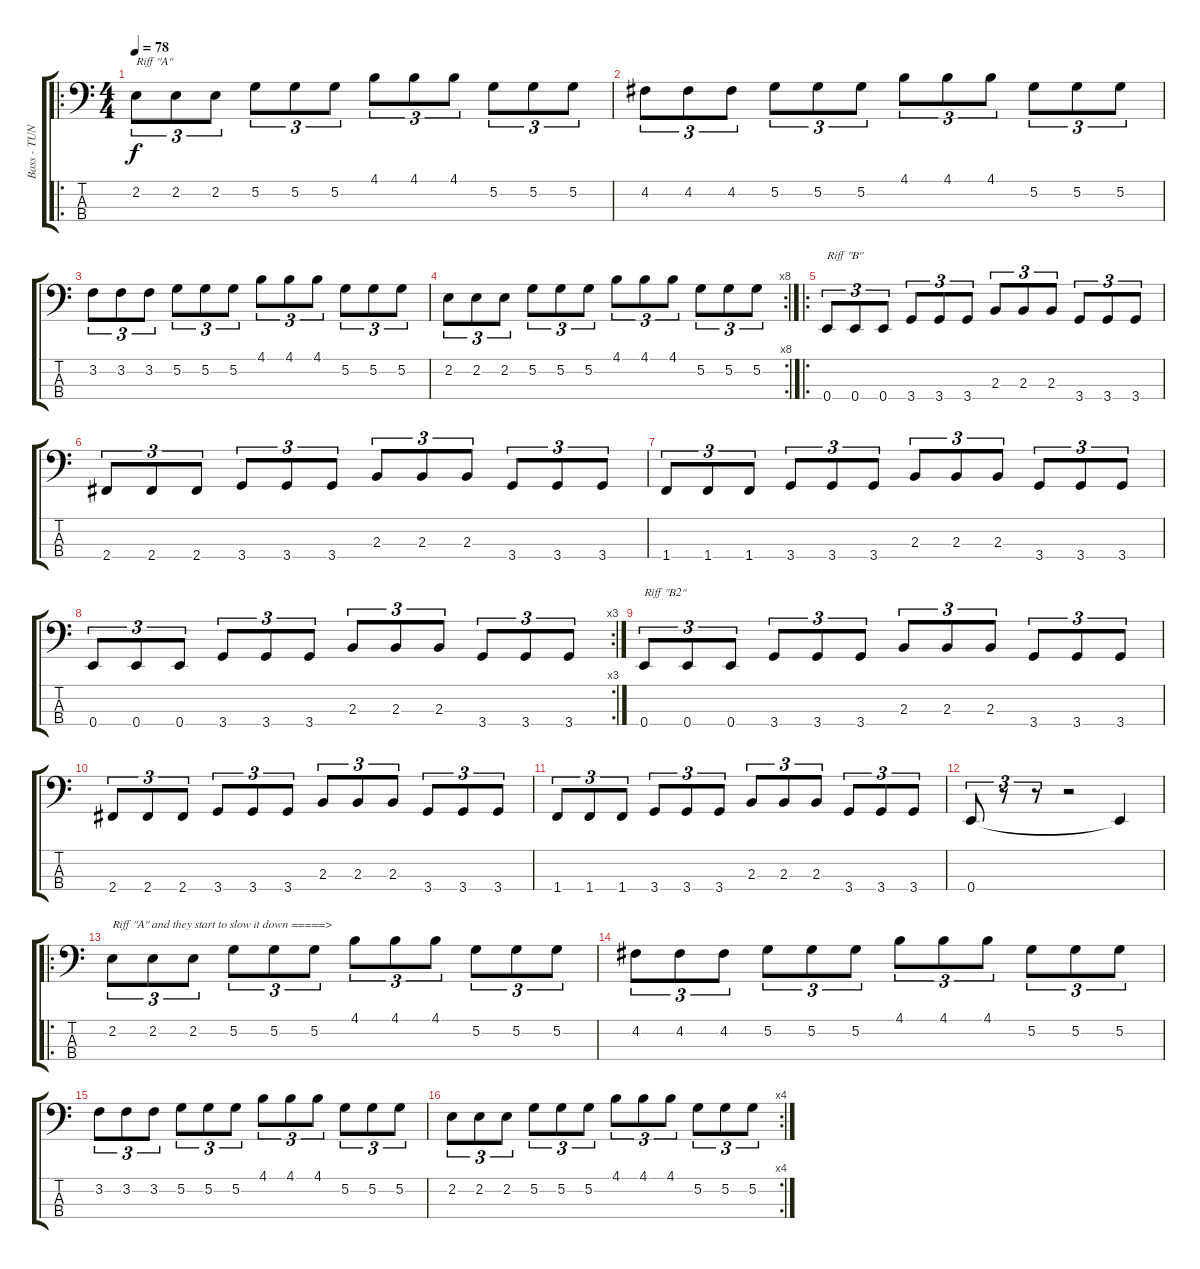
\track ("Bass - TUNING C#" "Bass - TUN") {instrument electricbassfinger}
\staff {score tabs}
\tuning (G2 D2 A1 E1) {hide}
\ro
\ts (4 4)
\tempo 78
\clef f4
\ks c
2.2.8{tu (3 2) txt "Riff \"A\"" dy f} 2.2.8{tu (3 2)} 2.2.8{tu (3 2)} 5.2.8{tu (3 2)} 5.2.8{tu (3 2)} 5.2.8{tu (3 2)} 4.1.8{tu (3 2)} 4.1.8{tu (3 2)} 4.1.8{tu (3 2)} 5.2.8{tu (3 2)} 5.2.8{tu (3 2)} 5.2.8{tu (3 2)} |
4.2.8{tu (3 2)} 4.2.8{tu (3 2)} 4.2.8{tu (3 2)} 5.2.8{tu (3 2)} 5.2.8{tu (3 2)} 5.2.8{tu (3 2)} 4.1.8{tu (3 2)} 4.1.8{tu (3 2)} 4.1.8{tu (3 2)} 5.2.8{tu (3 2)} 5.2.8{tu (3 2)} 5.2.8{tu (3 2)} |
3.2.8{tu (3 2)} 3.2.8{tu (3 2)} 3.2.8{tu (3 2)} 5.2.8{tu (3 2)} 5.2.8{tu (3 2)} 5.2.8{tu (3 2)} 4.1.8{tu (3 2)} 4.1.8{tu (3 2)} 4.1.8{tu (3 2)} 5.2.8{tu (3 2)} 5.2.8{tu (3 2)} 5.2.8{tu (3 2)} |
\rc 8
2.2.8{tu (3 2)} 2.2.8{tu (3 2)} 2.2.8{tu (3 2)} 5.2.8{tu (3 2)} 5.2.8{tu (3 2)} 5.2.8{tu (3 2)} 4.1.8{tu (3 2)} 4.1.8{tu (3 2)} 4.1.8{tu (3 2)} 5.2.8{tu (3 2)} 5.2.8{tu (3 2)} 5.2.8{tu (3 2)} |
\ro
0.4.8{tu (3 2) txt "Riff \"B\""} 0.4.8{tu (3 2)} 0.4.8{tu (3 2)} 3.4.8{tu (3 2)} 3.4.8{tu (3 2)} 3.4.8{tu (3 2)} 2.3.8{tu (3 2)} 2.3.8{tu (3 2)} 2.3.8{tu (3 2)} 3.4.8{tu (3 2)} 3.4.8{tu (3 2)} 3.4.8{tu (3 2)} |
2.4.8{tu (3 2)} 2.4.8{tu (3 2)} 2.4.8{tu (3 2)} 3.4.8{tu (3 2)} 3.4.8{tu (3 2)} 3.4.8{tu (3 2)} 2.3.8{tu (3 2)} 2.3.8{tu (3 2)} 2.3.8{tu (3 2)} 3.4.8{tu (3 2)} 3.4.8{tu (3 2)} 3.4.8{tu (3 2)} |
1.4.8{tu (3 2)} 1.4.8{tu (3 2)} 1.4.8{tu (3 2)} 3.4.8{tu (3 2)} 3.4.8{tu (3 2)} 3.4.8{tu (3 2)} 2.3.8{tu (3 2)} 2.3.8{tu (3 2)} 2.3.8{tu (3 2)} 3.4.8{tu (3 2)} 3.4.8{tu (3 2)} 3.4.8{tu (3 2)} |
\rc 3
0.4.8{tu (3 2)} 0.4.8{tu (3 2)} 0.4.8{tu (3 2)} 3.4.8{tu (3 2)} 3.4.8{tu (3 2)} 3.4.8{tu (3 2)} 2.3.8{tu (3 2)} 2.3.8{tu (3 2)} 2.3.8{tu (3 2)} 3.4.8{tu (3 2)} 3.4.8{tu (3 2)} 3.4.8{tu (3 2)} |
0.4.8{tu (3 2) txt "Riff \"B2\""} 0.4.8{tu (3 2)} 0.4.8{tu (3 2)} 3.4.8{tu (3 2)} 3.4.8{tu (3 2)} 3.4.8{tu (3 2)} 2.3.8{tu (3 2)} 2.3.8{tu (3 2)} 2.3.8{tu (3 2)} 3.4.8{tu (3 2)} 3.4.8{tu (3 2)} 3.4.8{tu (3 2)} |
2.4.8{tu (3 2)} 2.4.8{tu (3 2)} 2.4.8{tu (3 2)} 3.4.8{tu (3 2)} 3.4.8{tu (3 2)} 3.4.8{tu (3 2)} 2.3.8{tu (3 2)} 2.3.8{tu (3 2)} 2.3.8{tu (3 2)} 3.4.8{tu (3 2)} 3.4.8{tu (3 2)} 3.4.8{tu (3 2)} |
1.4.8{tu (3 2)} 1.4.8{tu (3 2)} 1.4.8{tu (3 2)} 3.4.8{tu (3 2)} 3.4.8{tu (3 2)} 3.4.8{tu (3 2)} 2.3.8{tu (3 2)} 2.3.8{tu (3 2)} 2.3.8{tu (3 2)} 3.4.8{tu (3 2)} 3.4.8{tu (3 2)} 3.4.8{tu (3 2)} |
0.4.8{tu (3 2)} r.8{tu (3 2)} r.8{tu (3 2)} r.2 0.4{t}.4 |
\ro
2.2.8{tu (3 2) txt "Riff \"A\" and they start to slow it down =====>"} 2.2.8{tu (3 2)} 2.2.8{tu (3 2)} 5.2.8{tu (3 2)} 5.2.8{tu (3 2)} 5.2.8{tu (3 2)} 4.1.8{tu (3 2)} 4.1.8{tu (3 2)} 4.1.8{tu (3 2)} 5.2.8{tu (3 2)} 5.2.8{tu (3 2)} 5.2.8{tu (3 2)} |
4.2.8{tu (3 2)} 4.2.8{tu (3 2)} 4.2.8{tu (3 2)} 5.2.8{tu (3 2)} 5.2.8{tu (3 2)} 5.2.8{tu (3 2)} 4.1.8{tu (3 2)} 4.1.8{tu (3 2)} 4.1.8{tu (3 2)} 5.2.8{tu (3 2)} 5.2.8{tu (3 2)} 5.2.8{tu (3 2)} |
3.2.8{tu (3 2)} 3.2.8{tu (3 2)} 3.2.8{tu (3 2)} 5.2.8{tu (3 2)} 5.2.8{tu (3 2)} 5.2.8{tu (3 2)} 4.1.8{tu (3 2)} 4.1.8{tu (3 2)} 4.1.8{tu (3 2)} 5.2.8{tu (3 2)} 5.2.8{tu (3 2)} 5.2.8{tu (3 2)} |
\rc 4
2.2.8{tu (3 2)} 2.2.8{tu (3 2)} 2.2.8{tu (3 2)} 5.2.8{tu (3 2)} 5.2.8{tu (3 2)} 5.2.8{tu (3 2)} 4.1.8{tu (3 2)} 4.1.8{tu (3 2)} 4.1.8{tu (3 2)} 5.2.8{tu (3 2)} 5.2.8{tu (3 2)} 5.2.8{tu (3 2)}
